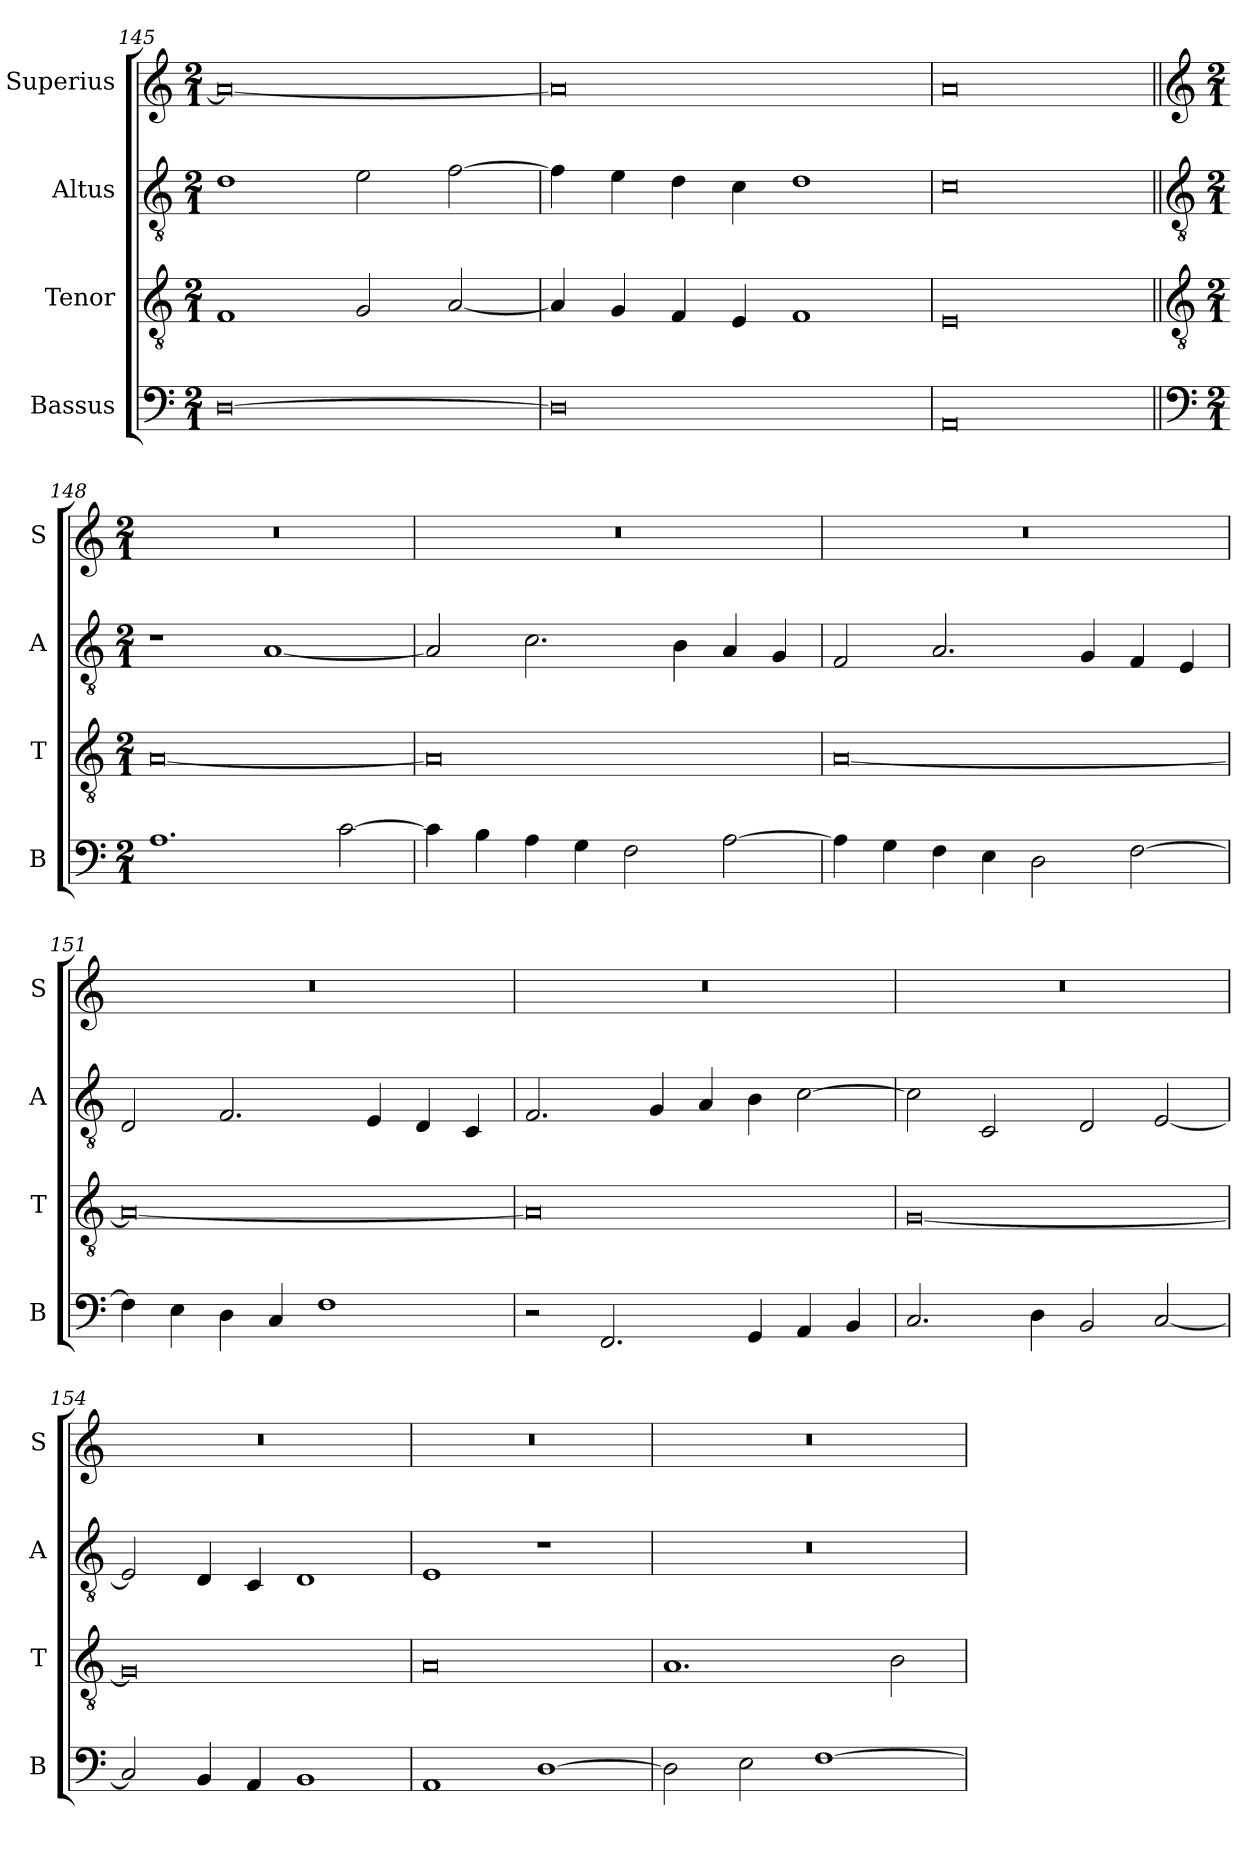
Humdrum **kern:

**kern	**kern	**kern	**kern
*part4	*part3	*part2	*part1
*staff4	*staff3	*staff2	*staff1
*I"Bassus	*I"Tenor	*I"Altus	*I"Superius
*I'B	*I'T	*I'A	*I'S
*clefF4	*clefGv2	*clefGv2	*clefG2
*k[]	*k[]	*k[]	*k[]
*M2/1	*M2/1	*M2/1	*M2/1
=145	=145	=145	=145
[0D	1F	1d	0a_
.	2G	2e	.
.	[2A	[2f	.
=146	=146	=146	=146
0D]	4A]	4f]	0a]
.	4G	4e	.
.	4F	4d	.
.	4E	4c	.
.	1F	1d	.
=147	=147	=147	=147
0AA	0E	0c	0a
!!LO:LB:g=z
=148||	=148||	=148||	=148||
*clefF4	*clefGv2	*clefGv2	*clefG2
*k[]	*k[]	*k[]	*k[]
*M2/1	*M2/1	*M2/1	*M2/1
1.A	[0A	1r	0r
.	.	[1A	.
[2c	.	.	.
=149	=149	=149	=149
4c]	0A]	2A]	0r
4B	.	.	.
4A	.	2.c	.
4G	.	.	.
2F	.	.	.
.	.	4B	.
[2A	.	4A	.
.	.	4G	.
=150	=150	=150	=150
4A]	[0A	2F	0r
4G	.	.	.
4F	.	2.A	.
4E	.	.	.
2D	.	.	.
.	.	4G	.
[2F	.	4F	.
.	.	4E	.
=151	=151	=151	=151
4F]	0A_	2D	0r
4E	.	.	.
4D	.	2.F	.
4C	.	.	.
1F	.	.	.
.	.	4E	.
.	.	4D	.
.	.	4C	.
=152	=152	=152	=152
2r	0A]	2.F	0r
2.FF	.	.	.
.	.	4G	.
.	.	4A	.
4GG	.	4B	.
4AA	.	[2c	.
4BB	.	.	.
=153	=153	=153	=153
2.C	[0G	2c]	0r
.	.	2C	.
4D	.	.	.
2BB	.	2D	.
[2C	.	[2E	.
=154	=154	=154	=154
2C]	0G]	2E]	0r
4BB	.	4D	.
4AA	.	4C	.
1BB	.	1D	.
=155	=155	=155	=155
1AA	0A	1E	0r
[1D	.	1r	.
=156	=156	=156	=156
2D]	1.A	0r	0r
2E	.	.	.
[1F	.	.	.
.	2B	.	.
=	=	=	=
*-	*-	*-	*-
